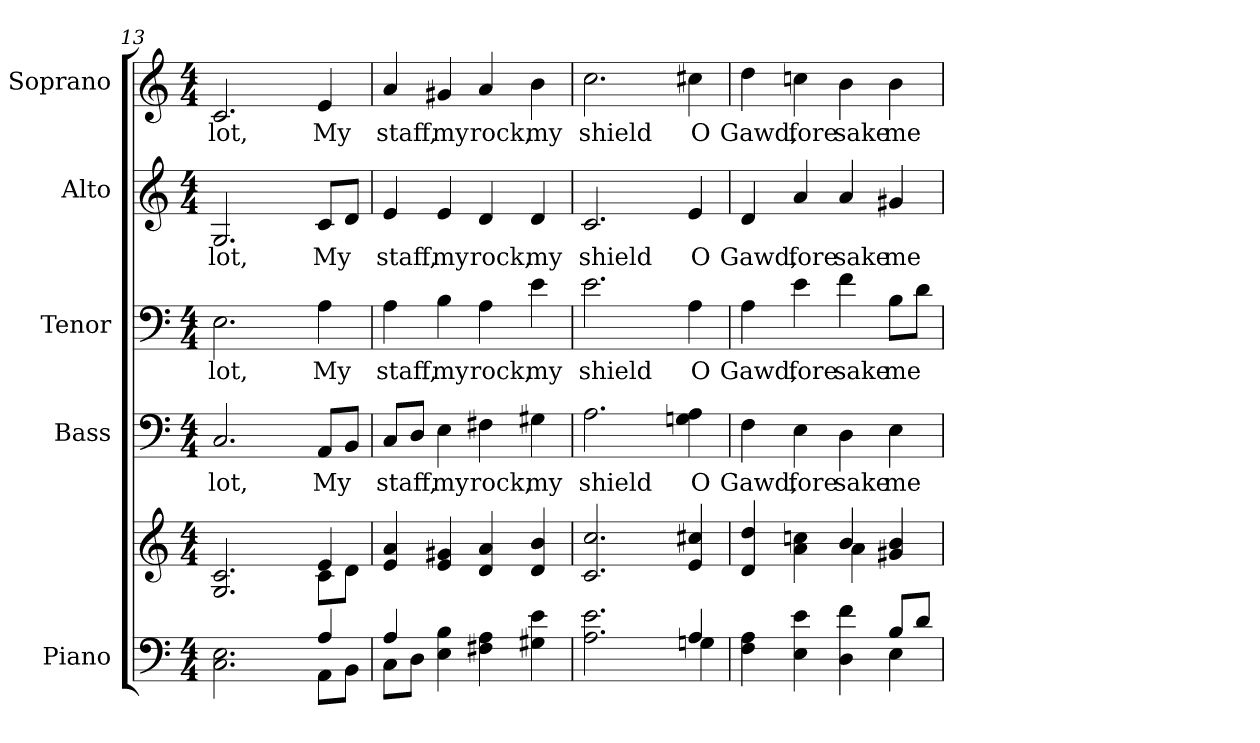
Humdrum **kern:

**kern	**kern	**kern	**text	**kern	**text	**kern	**text	**kern	**text
*part5	*part5	*part4	*part4	*part3	*part3	*part2	*part2	*part1	*part1
*staff6	*staff5	*staff4	*staff4	*staff3	*staff3	*staff2	*staff2	*staff1	*staff1
*I"Piano	*	*I"Bass	*	*I"Tenor	*	*I"Alto	*	*I"Soprano	*
*I'Pno.	*	*I'B.	*	*I'T.	*	*I'A.	*	*I'S.	*
*clefF4	*clefG2	*clefF4	*	*clefF4	*	*clefG2	*	*clefG2	*
*k[]	*k[]	*k[]	*	*k[]	*	*k[]	*	*k[]	*
*C:	*C:	*C:	*	*C:	*	*C:	*	*C:	*
*M4/4	*M4/4	*M4/4	*	*M4/4	*	*M4/4	*	*M4/4	*
=13	=13	=13	=13	=13	=13	=13	=13	=13	=13
*^	*^	*	*	*	*	*	*	*	*
!	!	!	!	!	!LO:LY:b:color=#000000	!	!	!	!	!	!
!	!	!	!	!	!	!	!LO:LY:b:color=#000000	!	!	!	!
!	!	!	!	!	!	!	!	!	!LO:LY:b:color=#000000	!	!
!	!	!	!	!	!	!	!	!	!	!	!LO:LY:b:color=#000000
2.Ci\ 2.Ei	2ryy	2.Gi/ 2.ci	2ryy	2.Ci/	lot,	2.Ei\	lot,	2.Gi/	lot,	2.ci/	lot,
.	4ryy	.	4ryy	.	.	.	.	.	.	.	.
!	!	!	!	!	!LO:LY:b:color=#000000	!	!	!	!	!	!
!	!	!	!	!	!	!	!LO:LY:b:color=#000000	!	!	!	!
!	!	!	!	!	!	!	!	!	!LO:LY:b:color=#000000	!	!
!	!	!	!	!	!	!	!	!	!	!	!LO:LY:b:color=#000000
4Ai/	8AAi\L	4ei/	8ci\L	8AAi/L	My	4Ai\	My	8ci/L	My	4ei/	My
.	8BBi\J	.	8di\J	8BBi/J	.	.	.	8di/J	.	.	.
*	*	*v	*v	*	*	*	*	*	*	*	*
!!LO:PB:g=z
=14	=14	=14	=14	=14	=14	=14	=14	=14	=14	=14
*	*	*^	*	*	*	*	*	*	*	*
!	!	!	!	!	!LO:LY:b:color=#000000	!	!	!	!	!	!
*	*	*v	*v	*	*	*	*	*	*	*	*
*	*	*^	*	*	*	*	*	*	*	*
!	!	!	!	!	!	!	!LO:LY:b:color=#000000	!	!	!	!
*	*	*v	*v	*	*	*	*	*	*	*	*
*	*	*^	*	*	*	*	*	*	*	*
!	!	!	!	!	!	!	!	!	!LO:LY:b:color=#000000	!	!
*	*	*v	*v	*	*	*	*	*	*	*	*
*	*	*^	*	*	*	*	*	*	*	*
!	!	!	!	!	!	!	!	!	!	!	!LO:LY:b:color=#000000
*	*	*v	*v	*	*	*	*	*	*	*	*
4Ai/	8Ci\L	4ei/ 4ai	8Ci/L	staff,	4Ai\	staff,	4ei/	staff,	4ai/	staff,
.	8Di\J	.	8Di/J	.	.	.	.	.	.	.
!	!	!	!	!LO:LY:b:color=#000000	!	!	!	!	!	!
!	!	!	!	!	!	!LO:LY:b:color=#000000	!	!	!	!
!	!	!	!	!	!	!	!	!LO:LY:b:color=#000000	!	!
!	!	!	!	!	!	!	!	!	!	!LO:LY:b:color=#000000
4Ei\ 4Bi	4ryy	4ei/ 4g#Xi	4Ei\	my	4Bi\	my	4ei/	my	4g#Xi/	my
!	!	!	!	!LO:LY:b:color=#000000	!	!	!	!	!	!
!	!	!	!	!	!	!LO:LY:b:color=#000000	!	!	!	!
!	!	!	!	!	!	!	!	!LO:LY:b:color=#000000	!	!
!	!	!	!	!	!	!	!	!	!	!LO:LY:b:color=#000000
4F#Xi\ 4Ai	2ryy	4di/ 4ai	4F#Xi\	rock,	4Ai\	rock,	4di/	rock,	4ai/	rock,
!	!	!	!	!LO:LY:b:color=#000000	!	!	!	!	!	!
!	!	!	!	!	!	!LO:LY:b:color=#000000	!	!	!	!
!	!	!	!	!	!	!	!	!LO:LY:b:color=#000000	!	!
!	!	!	!	!	!	!	!	!	!	!LO:LY:b:color=#000000
4G#Xi\ 4ei	.	4di/ 4bi	4G#Xi\	my	4ei\	my	4di/	my	4bi\	my
=15	=15	=15	=15	=15	=15	=15	=15	=15	=15	=15
!	!	!	!	!LO:LY:b:color=#000000	!	!	!	!	!	!
!	!	!	!	!	!	!LO:LY:b:color=#000000	!	!	!	!
!	!	!	!	!	!	!	!	!LO:LY:b:color=#000000	!	!
!	!	!	!	!	!	!	!	!	!	!LO:LY:b:color=#000000
2.Ai\ 2.ei	2ryy	2.ci/ 2.cci	2.Ai\	shield	2.ei\	shield	2.ci/	shield	2.cci\	shield
.	4ryy	.	.	.	.	.	.	.	.	.
!	!	!	!	!LO:LY:b:color=#000000	!	!	!	!	!	!
!	!	!	!	!	!	!LO:LY:b:color=#000000	!	!	!	!
!	!	!	!	!	!	!	!	!LO:LY:b:color=#000000	!	!
!	!	!	!	!	!	!	!	!	!	!LO:LY:b:color=#000000
4Ai/	4Gni\	4ei/ 4cc#Xi	4Gni\ 4Ai	O	4Ai\	O	4ei/	O	4cc#Xi\	O
=16	=16	=16	=16	=16	=16	=16	=16	=16	=16	=16
*	*	*^	*	*	*	*	*	*	*	*
!	!	!	!	!	!LO:LY:b:color=#000000	!	!	!	!	!	!
!	!	!	!	!	!	!	!LO:LY:b:color=#000000	!	!	!	!
!	!	!	!	!	!	!	!	!	!LO:LY:b:color=#000000	!	!
!	!	!	!	!	!	!	!	!	!	!	!LO:LY:b:color=#000000
4Fi\ 4Ai	2ryy	4di/ 4ddi	2ryy	4Fi\	Gawd,	4Ai\	Gawd,	4di/	Gawd,	4ddi\	Gawd,
!	!	!	!	!	!LO:LY:b:color=#000000	!	!	!	!	!	!
!	!	!	!	!	!	!	!LO:LY:b:color=#000000	!	!	!	!
!	!	!	!	!	!	!	!	!	!LO:LY:b:color=#000000	!	!
!	!	!	!	!	!	!	!	!	!	!	!LO:LY:b:color=#000000
4Ei\ 4ei	.	4ai\ 4ccni	.	4Ei\	fore	4ei\	fore	4ai/	fore	4ccni\	fore
!	!	!	!	!	!LO:LY:b:color=#000000	!	!	!	!	!	!
!	!	!	!	!	!	!	!LO:LY:b:color=#000000	!	!	!	!
!	!	!	!	!	!	!	!	!	!LO:LY:b:color=#000000	!	!
!	!	!	!	!	!	!	!	!	!	!	!LO:LY:b:color=#000000
4Di\ 4fi	4ryy	4bi/	4ai\	4Di\	sake	4fi\	sake	4ai/	sake	4bi\	sake
!	!	!	!	!	!LO:LY:b:color=#000000	!	!	!	!	!	!
!	!	!	!	!	!	!	!LO:LY:b:color=#000000	!	!	!	!
!	!	!	!	!	!	!	!	!	!LO:LY:b:color=#000000	!	!
!	!	!	!	!	!	!	!	!	!	!	!LO:LY:b:color=#000000
8Bi/L	4Ei\	4g#Xi/ 4bi	4ryy	4Ei\	me	8Bi\L	me	4g#Xi/	me	4bi\	me
8di/J	.	.	.	.	.	8di\J	.	.	.	.	.
*v	*v	*	*	*	*	*	*	*	*	*	*
*	*v	*v	*	*	*	*	*	*	*	*
=	=	=	=	=	=	=	=	=	=
*-	*-	*-	*-	*-	*-	*-	*-	*-	*-
